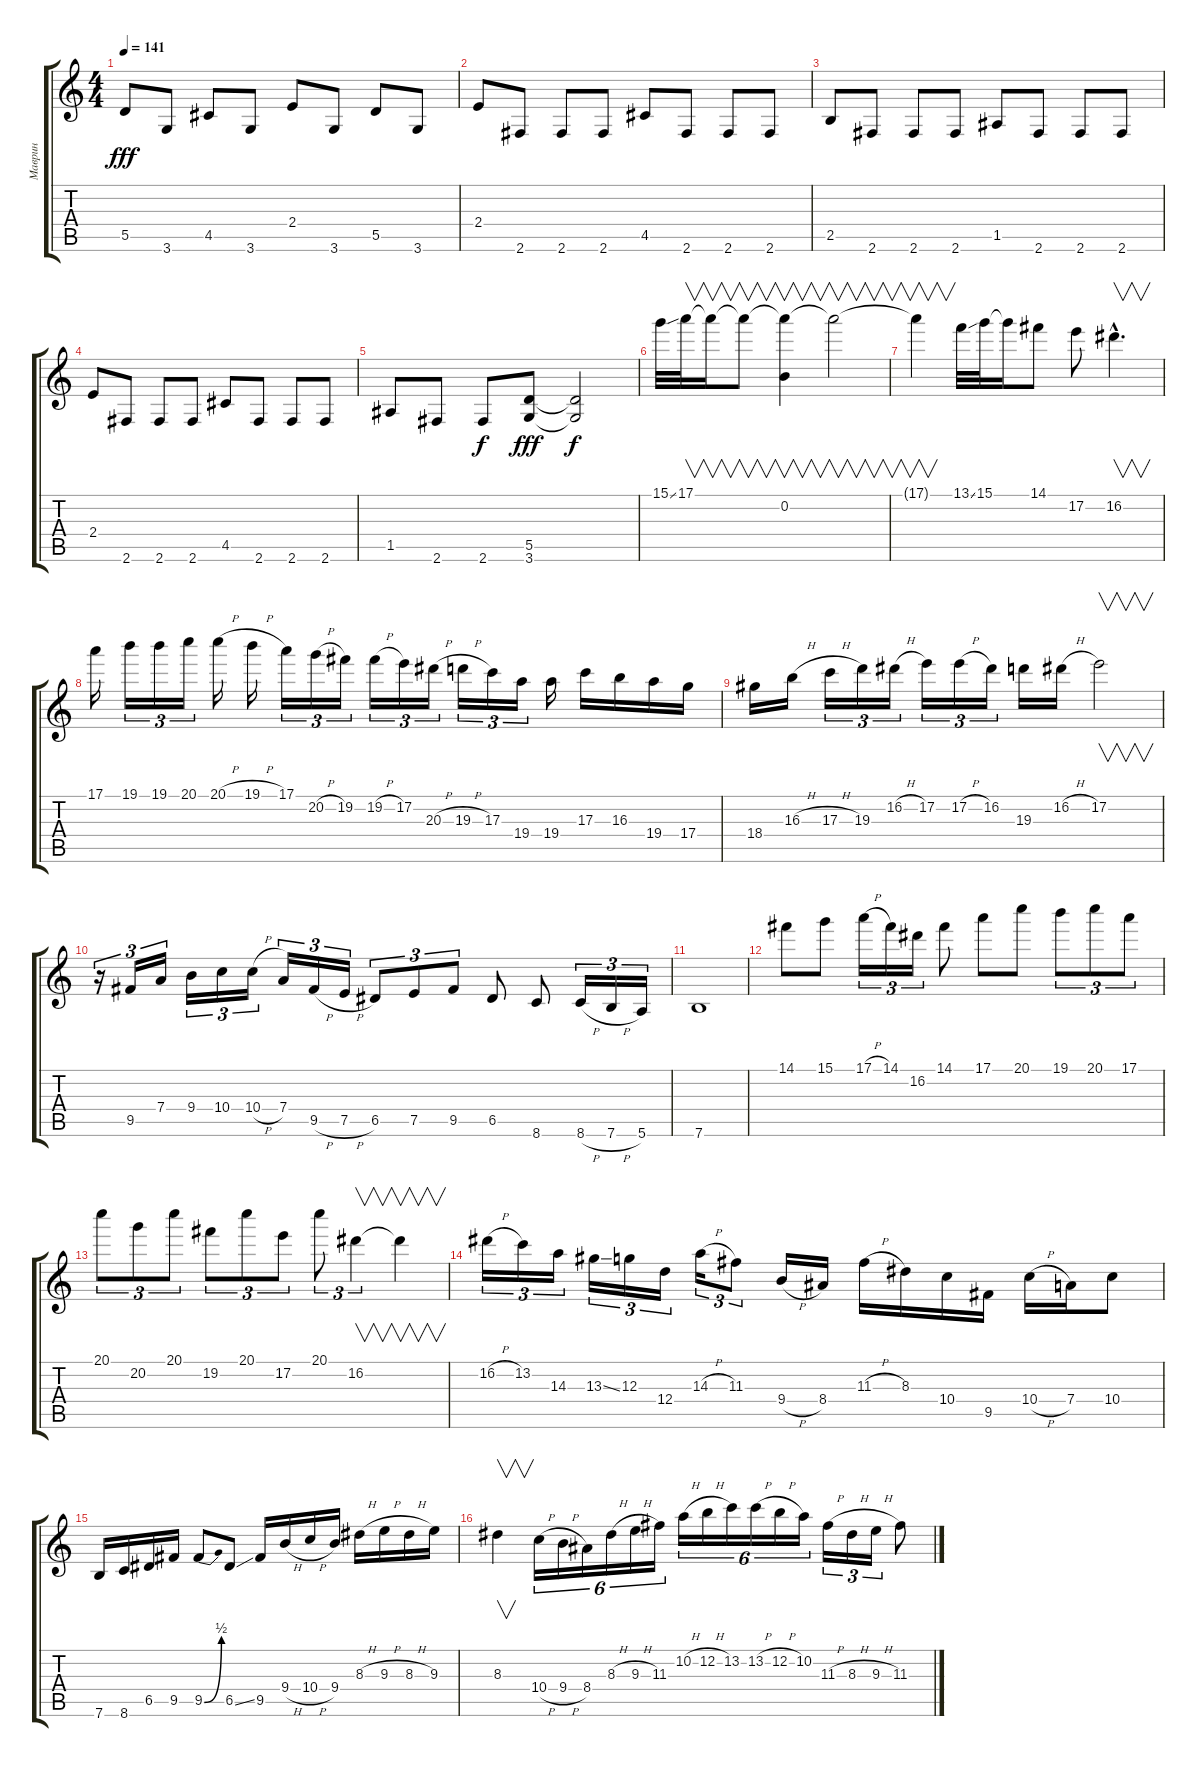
\track ("Маврин" "Маврин") {instrument distortionguitar}
\staff {score tabs}
\tuning (E4 B3 G3 D3 A2 E2) {hide}
\ts (4 4)
\tempo 141
\clef g2
\ks c
5.5.8{dy fff} 3.6.8 4.5.8 3.6.8 2.4.8 3.6.8 5.5.8 3.6.8 |
2.4.8 2.6.8 2.6.8 2.6.8 4.5.8 2.6.8 2.6.8 2.6.8 |
2.5.8 2.6.8 2.6.8 2.6.8 1.5.8 2.6.8 2.6.8 2.6.8 |
2.4.8 2.6.8 2.6.8 2.6.8 4.5.8 2.6.8 2.6.8 2.6.8 |
1.5.8 2.6.8 2.6.8{dy f} (5.5 3.6).8{dy fff} (5.5{t} 3.6{t}).2{dy f} |
15.1{ss}.32{volume 16} 17.1.32{v} 17.1{t}.16{v} 17.1{t}.8{v} (17.1{t} 0.2).4{v} 17.1{t}.2{v} |
17.1{t}.4{v} 13.1{ss}.32 15.1.32 15.1{t}.16 14.1.8 17.2.8 16.2{hac}.4{v d} |
17.1.16 19.1.16{tu (3 2)} 19.1.16{tu (3 2)} 20.1.16{tu (3 2)} 20.1{h}.16 19.1{h}.16 17.1.16{tu (3 2)} 20.2{h}.16{tu (3 2)} 19.2.16{tu (3 2)} 19.2{h}.16{tu (3 2)} 17.2.16{tu (3 2)} 20.3{h}.16{tu (3 2)} 19.3{h}.16{tu (3 2)} 17.3.16{tu (3 2)} 19.4.16{tu (3 2)} 19.4.16 17.3.16 16.3.16 19.4.16 17.4.16 |
18.4.16 16.3{h}.16 17.3{h}.16{tu (3 2)} 19.3.16{tu (3 2)} 16.2{h}.16{tu (3 2)} 17.2.16{tu (3 2)} 17.2{h}.16{tu (3 2)} 16.2.16{tu (3 2)} 19.3.16 16.2{h}.16 17.2.2{v} |
r.16{tu (3 2)} 9.5.16{tu (3 2)} 7.4.16{tu (3 2)} 9.4.16{tu (3 2)} 10.4.16{tu (3 2)} 10.4{h}.16{tu (3 2)} 7.4.16{tu (3 2)} 9.5{h}.16{tu (3 2)} 7.5{h}.16{tu (3 2)} 6.5.8{tu (3 2)} 7.5.8{tu (3 2)} 9.5.8{tu (3 2)} 6.5.8 8.6.8 8.6{h}.16{tu (3 2)} 7.6{h}.16{tu (3 2)} 5.6.16{tu (3 2)} |
7.6.1 |
14.1.8 15.1.8 17.1{h}.16{tu (3 2)} 14.1.16{tu (3 2)} 16.2.16{tu (3 2)} 14.1.8 17.1.8 20.1.8 19.1.8{tu (3 2)} 20.1.8{tu (3 2)} 17.1.8{tu (3 2)} |
20.1.8{tu (3 2)} 20.2.8{tu (3 2)} 20.1.8{tu (3 2)} 19.2.8{tu (3 2)} 20.1.8{tu (3 2)} 17.2.8{tu (3 2)} 20.1.8{tu (3 2)} 16.2.4{v tu (3 2)} 16.2{t}.4{v} |
16.2{h}.16{tu (3 2)} 13.2.16{tu (3 2)} 14.3.16{tu (3 2)} 13.3{ss}.16{tu (3 2)} 12.3.16{tu (3 2)} 12.4.16{tu (3 2)} 14.3{h}.16{tu (3 2)} 11.3.8{tu (3 2)} 9.4{h}.16 8.4.16 11.3{h}.16 8.3.16 10.4.16 9.5.16 10.4{h}.16 7.4.16 10.4.8 |
7.6.16 8.6.16 6.5.16 9.5.16 9.5{be (bend 0 0 60 2)}.8 6.5{ss}.8 9.5.16 9.4{h}.16 10.4{h}.16 9.4.16 8.3{h}.16 9.3{h}.16 8.3{h}.16 9.3.16 |
8.3.4{v} 10.4{h}.16{tu (6 4)} 9.4{h}.16{tu (6 4)} 8.4.16{tu (6 4)} 8.3{h}.16{tu (6 4)} 9.3{h}.16{tu (6 4)} 11.3.16{tu (6 4)} 10.2{h}.16{tu (6 4)} 12.2{h}.16{tu (6 4)} 13.2.16{tu (6 4)} 13.2{h}.16{tu (6 4)} 12.2{h}.16{tu (6 4)} 10.2.16{tu (6 4)} 11.3{h}.16{tu (3 2)} 8.3{h}.16{tu (3 2)} 9.3{h}.16{tu (3 2)} 11.3.8
